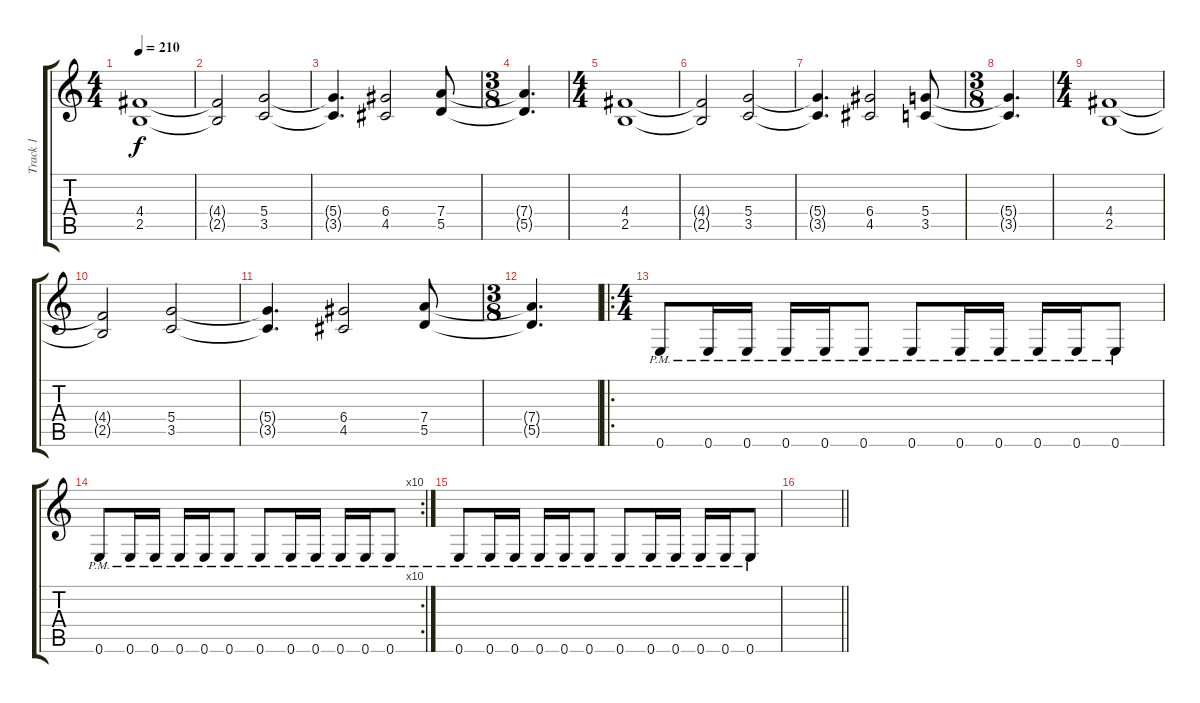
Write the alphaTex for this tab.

\track ("Track 1" "Track 1") {instrument distortionguitar}
\staff {score tabs}
\tuning (E4 B3 G3 D3 A2 E2) {hide}
\ts (4 4)
\tempo 210
\clef g2
\ks c
(4.4 2.5).1{dy f} |
(4.4{t} 2.5{t}).2 (5.4 3.5).2 |
(5.4{t} 3.5{t}).4{d} (6.4 4.5).2 (7.4 5.5).8 |
\ts (3 8)
(7.4{t} 5.5{t}).4{d} |
\ts (4 4)
(4.4 2.5).1 |
(4.4{t} 2.5{t}).2 (5.4 3.5).2 |
(5.4{t} 3.5{t}).4{d} (6.4 4.5).2 (5.4 3.5).8 |
\ts (3 8)
(5.4{t} 3.5{t}).4{d} |
\ts (4 4)
(4.4 2.5).1 |
(4.4{t} 2.5{t}).2 (5.4 3.5).2 |
(5.4{t} 3.5{t}).4{d} (6.4 4.5).2 (7.4 5.5).8 |
\ts (3 8)
(7.4{t} 5.5{t}).4{d} |
\ro
\ts (4 4)
0.6{pm}.8 0.6{pm}.16 0.6{pm}.16 0.6{pm}.16 0.6{pm}.16 0.6{pm}.8 0.6{pm}.8 0.6{pm}.16 0.6{pm}.16 0.6{pm}.16 0.6{pm}.16 0.6{pm}.8 |
\rc 10
0.6{pm}.8 0.6{pm}.16 0.6{pm}.16 0.6{pm}.16 0.6{pm}.16 0.6{pm}.8 0.6{pm}.8 0.6{pm}.16 0.6{pm}.16 0.6{pm}.16 0.6{pm}.16 0.6{pm}.8 |
0.6{pm}.8 0.6{pm}.16 0.6{pm}.16 0.6{pm}.16 0.6{pm}.16 0.6{pm}.8 0.6{pm}.8 0.6{pm}.16 0.6{pm}.16 0.6{pm}.16 0.6{pm}.16 0.6{pm}.8 |
\barLineRight lightlight
